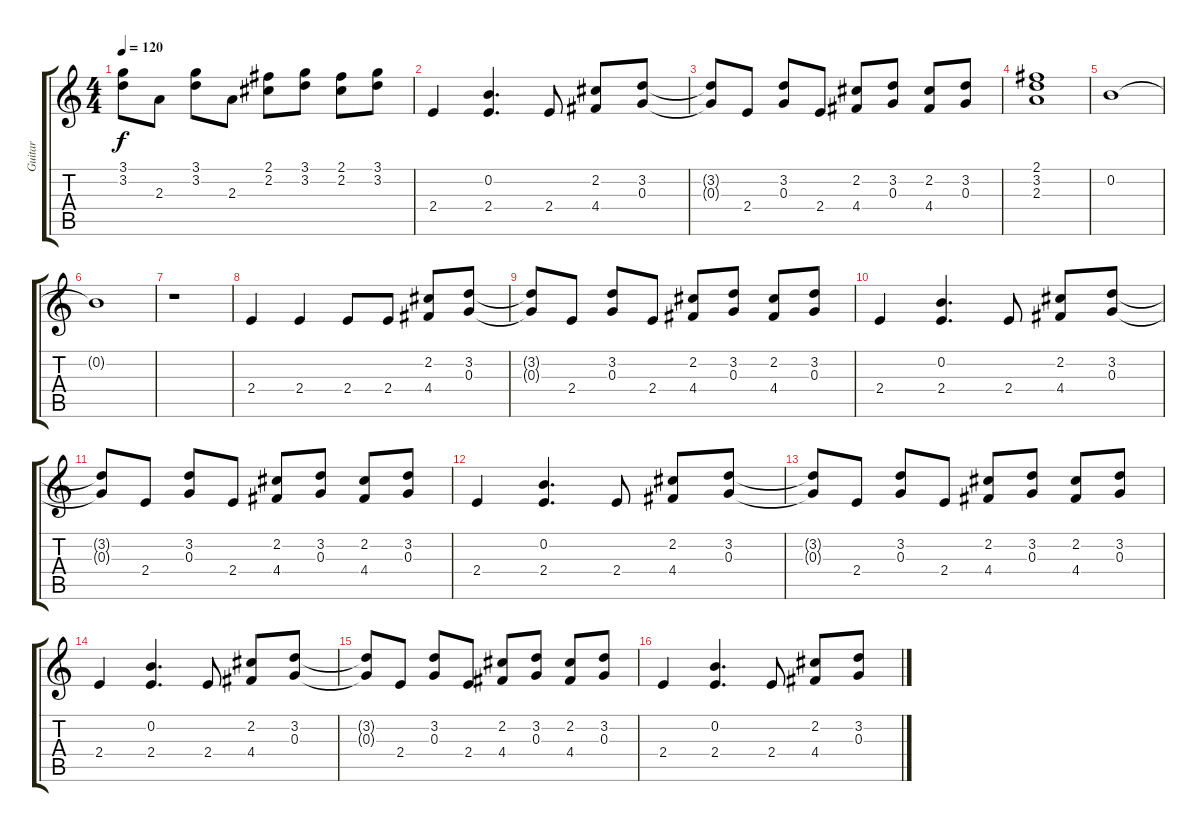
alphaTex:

\track ("Guitar" "Guitar") {instrument acousticguitarsteel}
\staff {score tabs}
\tuning (E4 B3 G3 D3 A2 E2) {hide}
\ts (4 4)
\tempo 120
\clef g2
\ks c
(3.1{t} 3.2{t}).8{dy f} 2.3.8 (3.1 3.2).8 2.3.8 (2.1 2.2).8 (3.1 3.2).8 (2.1 2.2).8 (3.1 3.2).8 |
2.4.4 (0.2 2.4).4{d} 2.4.8 (2.2 4.4).8 (3.2 0.3).8 |
(3.2{t} 0.3{t}).8 2.4.8 (3.2 0.3).8 2.4.8 (2.2 4.4).8 (3.2 0.3).8 (2.2 4.4).8 (3.2 0.3).8 |
(2.1 3.2 2.3).1 |
0.2.1 |
0.2{t}.1 |
r.1 |
2.4.4 2.4.4 2.4.8 2.4.8 (2.2 4.4).8 (3.2 0.3).8 |
(3.2{t} 0.3{t}).8 2.4.8 (3.2 0.3).8 2.4.8 (2.2 4.4).8 (3.2 0.3).8 (2.2 4.4).8 (3.2 0.3).8 |
2.4.4 (0.2 2.4).4{d} 2.4.8 (2.2 4.4).8 (3.2 0.3).8 |
(3.2{t} 0.3{t}).8 2.4.8 (3.2 0.3).8 2.4.8 (2.2 4.4).8 (3.2 0.3).8 (2.2 4.4).8 (3.2 0.3).8 |
2.4.4 (0.2 2.4).4{d} 2.4.8 (2.2 4.4).8 (3.2 0.3).8 |
(3.2{t} 0.3{t}).8 2.4.8 (3.2 0.3).8 2.4.8 (2.2 4.4).8 (3.2 0.3).8 (2.2 4.4).8 (3.2 0.3).8 |
2.4.4 (0.2 2.4).4{d} 2.4.8 (2.2 4.4).8 (3.2 0.3).8 |
(3.2{t} 0.3{t}).8 2.4.8 (3.2 0.3).8 2.4.8 (2.2 4.4).8 (3.2 0.3).8 (2.2 4.4).8 (3.2 0.3).8 |
2.4.4 (0.2 2.4).4{d} 2.4.8 (2.2 4.4).8 (3.2 0.3).8
